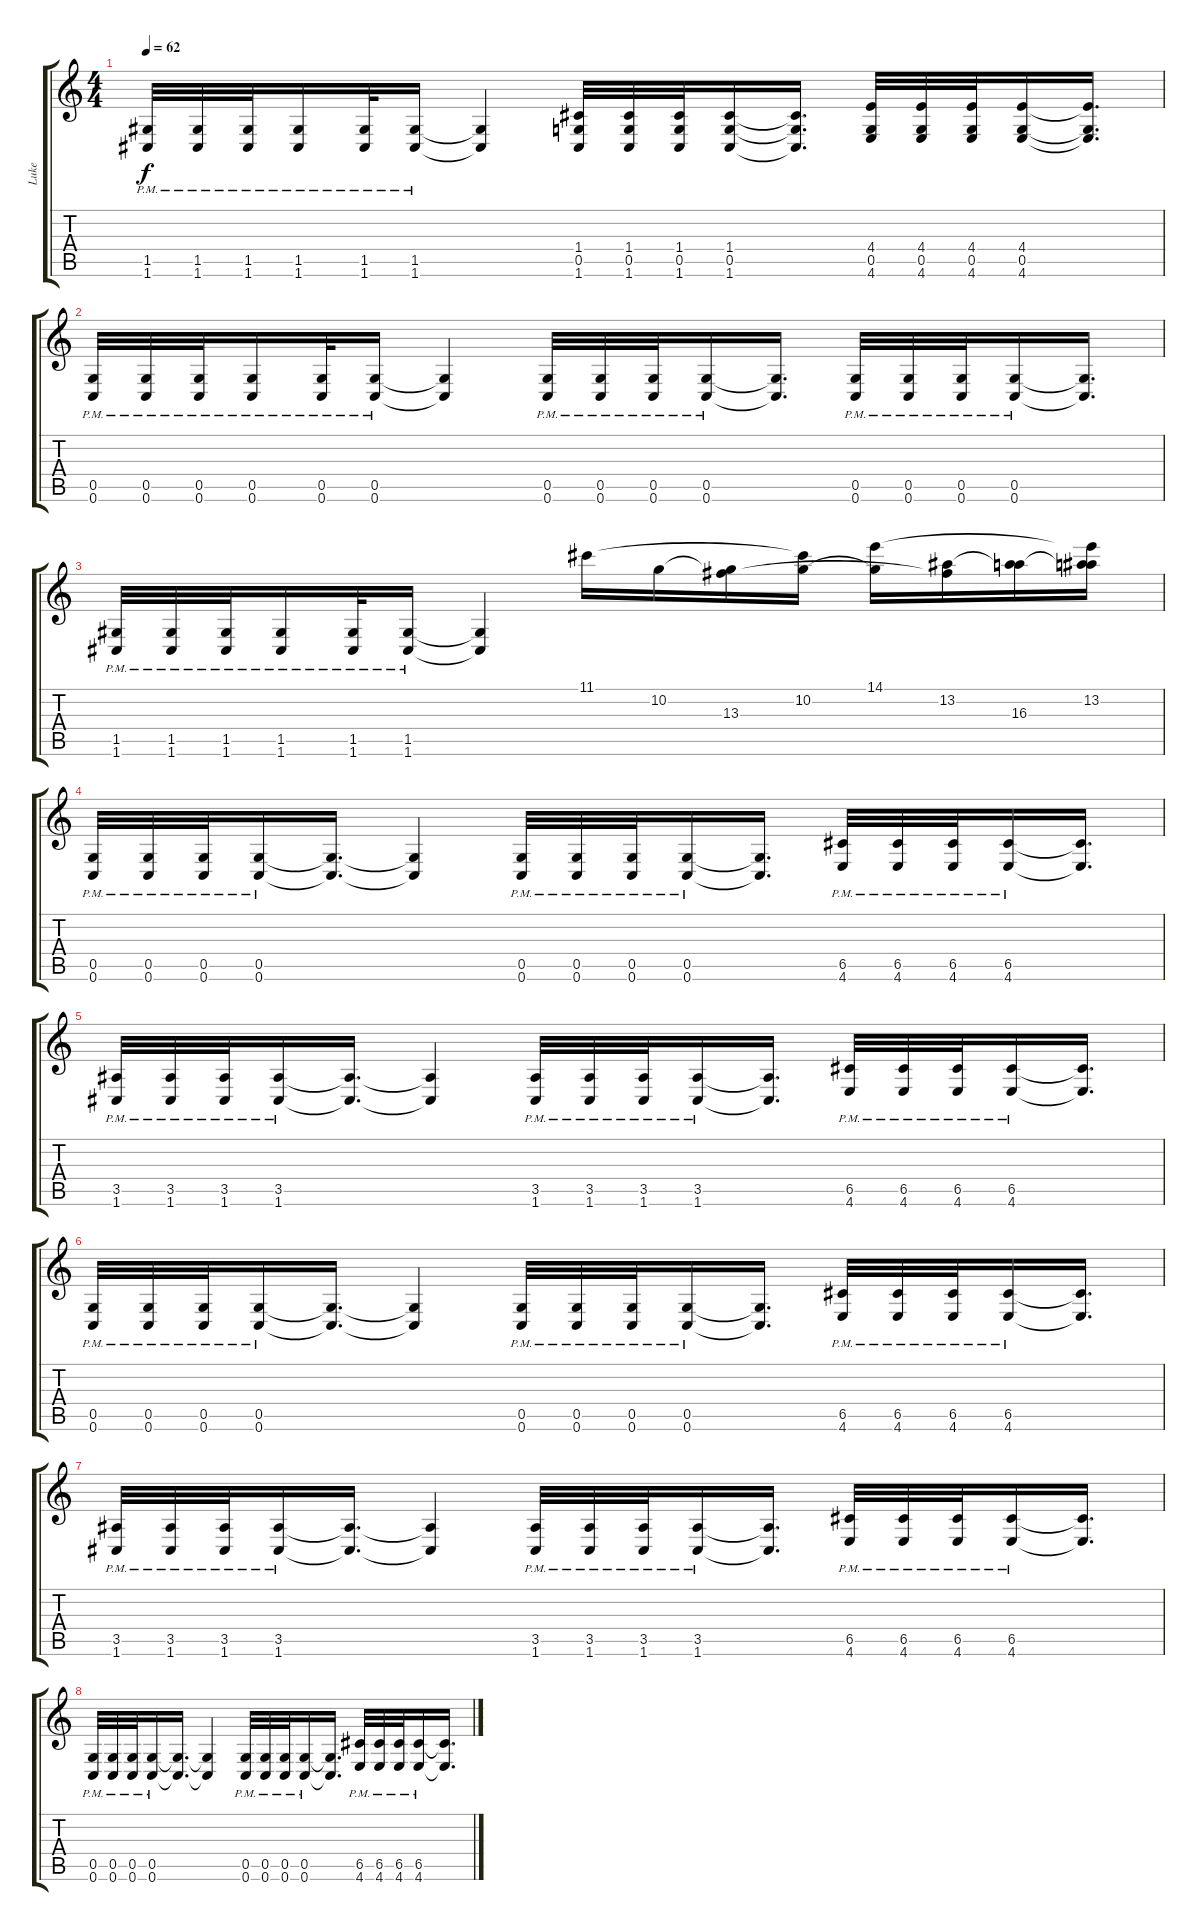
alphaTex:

\track ("Luke" "Luke") {instrument distortionguitar}
\staff {score tabs}
\tuning (D4 A3 F3 C3 G2 C2) {hide}
\ts (4 4)
\tempo 62
\clef g2
\ks c
(1.5{pm} 1.6{pm}).32{dy f} (1.5{pm} 1.6{pm}).32 (1.5{pm} 1.6{pm}).32 (1.5{pm} 1.6{pm}).16 (1.5{pm} 1.6{pm}).32 (1.5{pm} 1.6{pm}).16 (1.5{t} 1.6{t}).4 (1.4 0.5 1.6).32 (1.4 0.5 1.6).32 (1.4 0.5 1.6).32 (1.4 0.5 1.6).16 (1.4{t} 0.5{t} 1.6{t}).16{d} (4.4 0.5 4.6).32 (4.4 0.5 4.6).32 (4.4 0.5 4.6).32 (4.4 0.5 4.6).16 (4.4{t} 0.5{t} 4.6{t}).16{d} |
(0.5{pm} 0.6{pm}).32 (0.5{pm} 0.6{pm}).32 (0.5{pm} 0.6{pm}).32 (0.5{pm} 0.6{pm}).16 (0.5{pm} 0.6{pm}).32 (0.5{pm} 0.6{pm}).16 (0.5{t} 0.6{t}).4 (0.5{pm} 0.6{pm}).32 (0.5{pm} 0.6{pm}).32 (0.5{pm} 0.6{pm}).32 (0.5{pm} 0.6{pm}).16 (0.5{t} 0.6{t}).16{d} (0.5{pm} 0.6{pm}).32 (0.5{pm} 0.6{pm}).32 (0.5{pm} 0.6{pm}).32 (0.5{pm} 0.6{pm}).16 (0.5{t} 0.6{t}).16{d} |
(1.5{pm} 1.6{pm}).32 (1.5{pm} 1.6{pm}).32 (1.5{pm} 1.6{pm}).32 (1.5{pm} 1.6{pm}).16 (1.5{pm} 1.6{pm}).32 (1.5{pm} 1.6{pm}).16 (1.5{t} 1.6{t}).4 11.1.16 10.2.16 (10.2{t} 13.3).16 (11.1{t} 10.2).16 (14.1 10.2{t}).16 (13.2 13.3{t}).16 (13.2{t} 16.3).16 (14.1{t} 13.2 16.3{t}).16 |
(0.5{pm} 0.6{pm}).32 (0.5{pm} 0.6{pm}).32 (0.5{pm} 0.6{pm}).32 (0.5{pm} 0.6{pm}).16 (0.5{t} 0.6{t}).16{d} (0.5{t} 0.6{t}).4 (0.5{pm} 0.6{pm}).32 (0.5{pm} 0.6{pm}).32 (0.5{pm} 0.6{pm}).32 (0.5{pm} 0.6{pm}).16 (0.5{t} 0.6{t}).16{d} (6.5{pm} 4.6{pm}).32 (6.5{pm} 4.6{pm}).32 (6.5{pm} 4.6{pm}).32 (6.5{pm} 4.6{pm}).16 (6.5{t} 4.6{t}).16{d} |
(3.5{pm} 1.6{pm}).32 (3.5{pm} 1.6{pm}).32 (3.5{pm} 1.6{pm}).32 (3.5{pm} 1.6{pm}).16 (3.5{t} 1.6{t}).16{d} (3.5{t} 1.6{t}).4 (3.5{pm} 1.6{pm}).32 (3.5{pm} 1.6{pm}).32 (3.5{pm} 1.6{pm}).32 (3.5{pm} 1.6{pm}).16 (3.5{t} 1.6{t}).16{d} (6.5{pm} 4.6{pm}).32 (6.5{pm} 4.6{pm}).32 (6.5{pm} 4.6{pm}).32 (6.5{pm} 4.6{pm}).16 (6.5{t} 4.6{t}).16{d} |
(0.5{pm} 0.6{pm}).32 (0.5{pm} 0.6{pm}).32 (0.5{pm} 0.6{pm}).32 (0.5{pm} 0.6{pm}).16 (0.5{t} 0.6{t}).16{d} (0.5{t} 0.6{t}).4 (0.5{pm} 0.6{pm}).32 (0.5{pm} 0.6{pm}).32 (0.5{pm} 0.6{pm}).32 (0.5{pm} 0.6{pm}).16 (0.5{t} 0.6{t}).16{d} (6.5{pm} 4.6{pm}).32 (6.5{pm} 4.6{pm}).32 (6.5{pm} 4.6{pm}).32 (6.5{pm} 4.6{pm}).16 (6.5{t} 4.6{t}).16{d} |
(3.5{pm} 1.6{pm}).32 (3.5{pm} 1.6{pm}).32 (3.5{pm} 1.6{pm}).32 (3.5{pm} 1.6{pm}).16 (3.5{t} 1.6{t}).16{d} (3.5{t} 1.6{t}).4 (3.5{pm} 1.6{pm}).32 (3.5{pm} 1.6{pm}).32 (3.5{pm} 1.6{pm}).32 (3.5{pm} 1.6{pm}).16 (3.5{t} 1.6{t}).16{d} (6.5{pm} 4.6{pm}).32 (6.5{pm} 4.6{pm}).32 (6.5{pm} 4.6{pm}).32 (6.5{pm} 4.6{pm}).16 (6.5{t} 4.6{t}).16{d} |
(0.5{pm} 0.6{pm}).32 (0.5{pm} 0.6{pm}).32 (0.5{pm} 0.6{pm}).32 (0.5{pm} 0.6{pm}).16 (0.5{t} 0.6{t}).16{d} (0.5{t} 0.6{t}).4 (0.5{pm} 0.6{pm}).32 (0.5{pm} 0.6{pm}).32 (0.5{pm} 0.6{pm}).32 (0.5{pm} 0.6{pm}).16 (0.5{t} 0.6{t}).16{d} (6.5{pm} 4.6{pm}).32 (6.5{pm} 4.6{pm}).32 (6.5{pm} 4.6{pm}).32 (6.5{pm} 4.6{pm}).16 (6.5{t} 4.6{t}).16{d}
